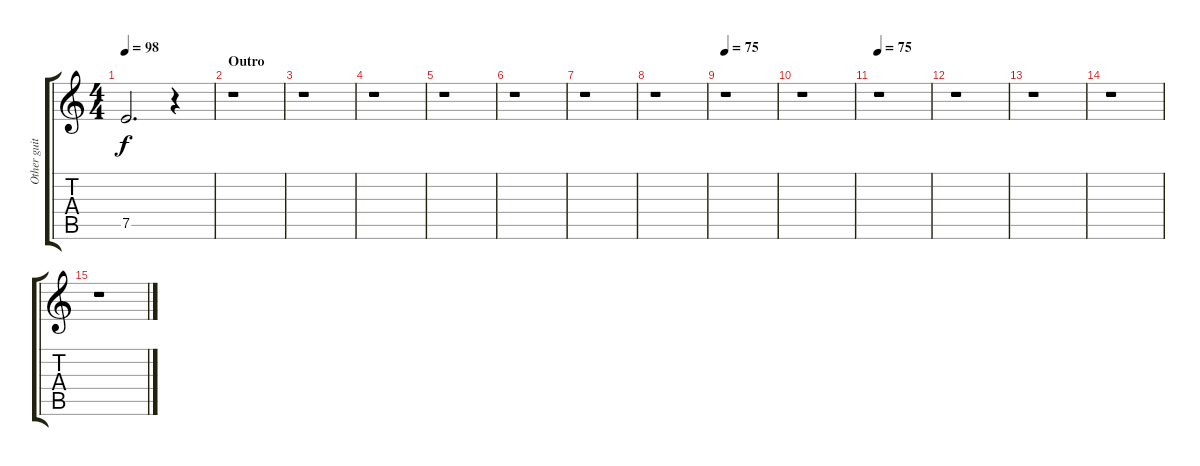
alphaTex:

\track ("Other guitar 2" "Other guit") {instrument overdrivenguitar}
\staff {score tabs}
\tuning (E4 B3 G3 D3 A2 E2) {hide}
\ts (4 4)
\tempo 98
\clef g2
\ks c
7.5{t}.2{d dy f} r.4 |
\section ("" "Outro")
r.1 |
r.1 |
r.1 |
r.1 |
r.1 |
r.1 |
r.1 |
\tempo 75
r.1 |
r.1 |
\tempo 98
\tempo 75
r.1 |
r.1 |
r.1 |
r.1 |
r.1
